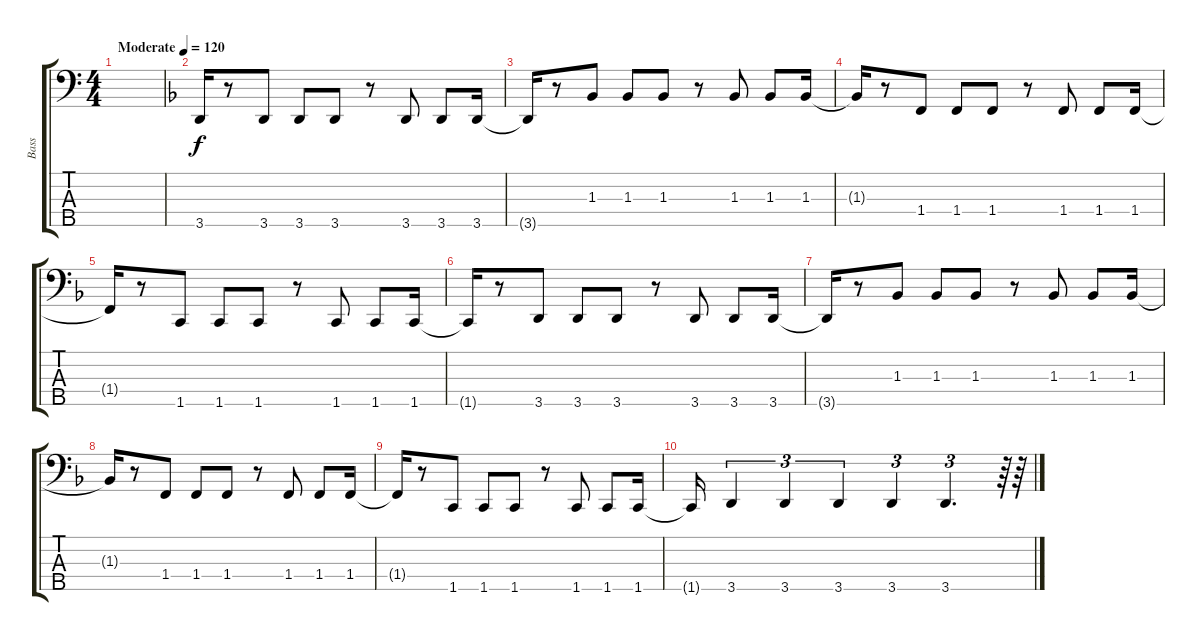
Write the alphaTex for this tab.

\track ("Bass" "Bass") {instrument electricbassfinger}
\staff {score tabs}
\tuning (G2 D2 A1 E1 B0) {hide}
\ts (4 4)
\tempo (120 "Moderate")
\clef f4
\ks c
|
\ks dminor
3.5.16 r.8 3.5.8 3.5.8 3.5.8 r.8 3.5.8 3.5.8 3.5.16 |
3.5{t}.16 r.8 1.3.8 1.3.8 1.3.8 r.8 1.3.8 1.3.8 1.3.16 |
1.3{t}.16 r.8 1.4.8 1.4.8 1.4.8 r.8 1.4.8 1.4.8 1.4.16 |
1.4{t}.16 r.8 1.5.8 1.5.8 1.5.8 r.8 1.5.8 1.5.8 1.5.16 |
1.5{t}.16 r.8 3.5.8 3.5.8 3.5.8 r.8 3.5.8 3.5.8 3.5.16 |
3.5{t}.16 r.8 1.3.8 1.3.8 1.3.8 r.8 1.3.8 1.3.8 1.3.16 |
1.3{t}.16 r.8 1.4.8 1.4.8 1.4.8 r.8 1.4.8 1.4.8 1.4.16 |
1.4{t}.16 r.8 1.5.8 1.5.8 1.5.8 r.8 1.5.8 1.5.8 1.5.16 |
1.5{t}.16 3.5.4{tu (3 2)} 3.5.4{tu (3 2)} 3.5.4{tu (3 2)} 3.5.4{tu (3 2)} 3.5.4{d tu (3 2)} r.64{tu (3 2)} r.64{tu (3 2)}
